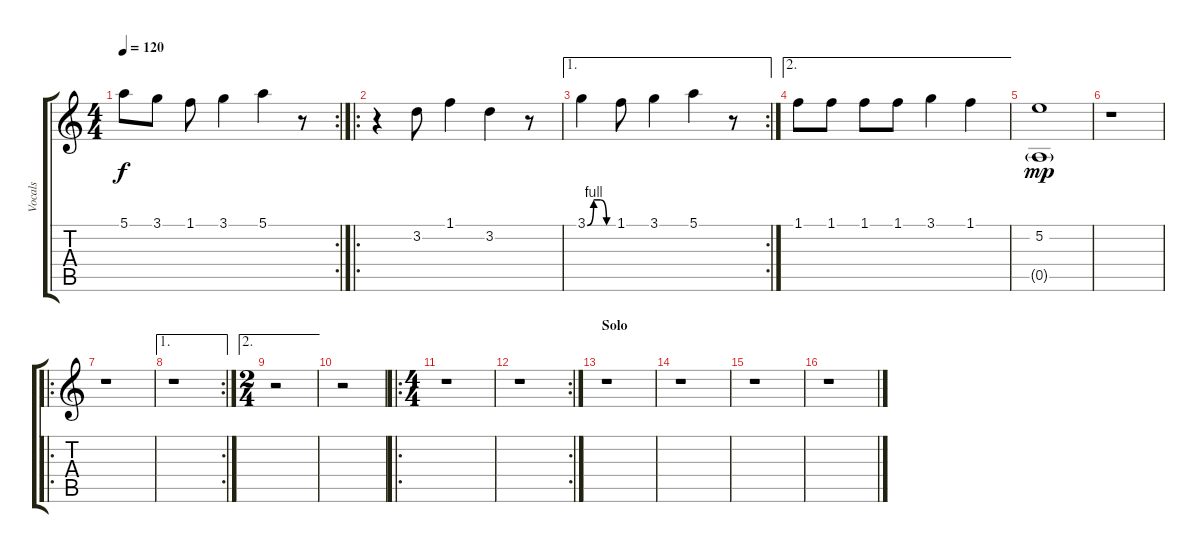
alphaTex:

\track ("Vocals" "Vocals") {instrument flute}
\staff {score tabs}
\tuning (E5 B4 G4 D4 A3 E3) {hide}
\rc 2
\ts (4 4)
\tempo 120
\clef g2
\ks c
5.1.8{dy f} 3.1.8 1.1.8 3.1.4 5.1.4 r.8 |
\ro
r.4 3.2.8 1.1.4 3.2.4 r.8 |
\ae 1
\rc 2
3.1{be (custom 0 0 15 4 30 4 45 0 60 0)}.4 1.1.8 3.1.4 5.1.4 r.8 |
\ae 2
1.1.8 1.1.8 1.1.8 1.1.8 3.1.4 1.1.4 |
(5.2 0.5{g}).1{dy mp} |
r.1 |
\ro
r.1 |
\ae 1
\rc 2
r.1 |
\ae 2
\ts (2 4)
r.2 |
r.2 |
\ro
\ts (4 4)
r.1 |
\rc 2
r.1 |
\section ("" "Solo")
r.1 |
r.1 |
r.1 |
r.1
